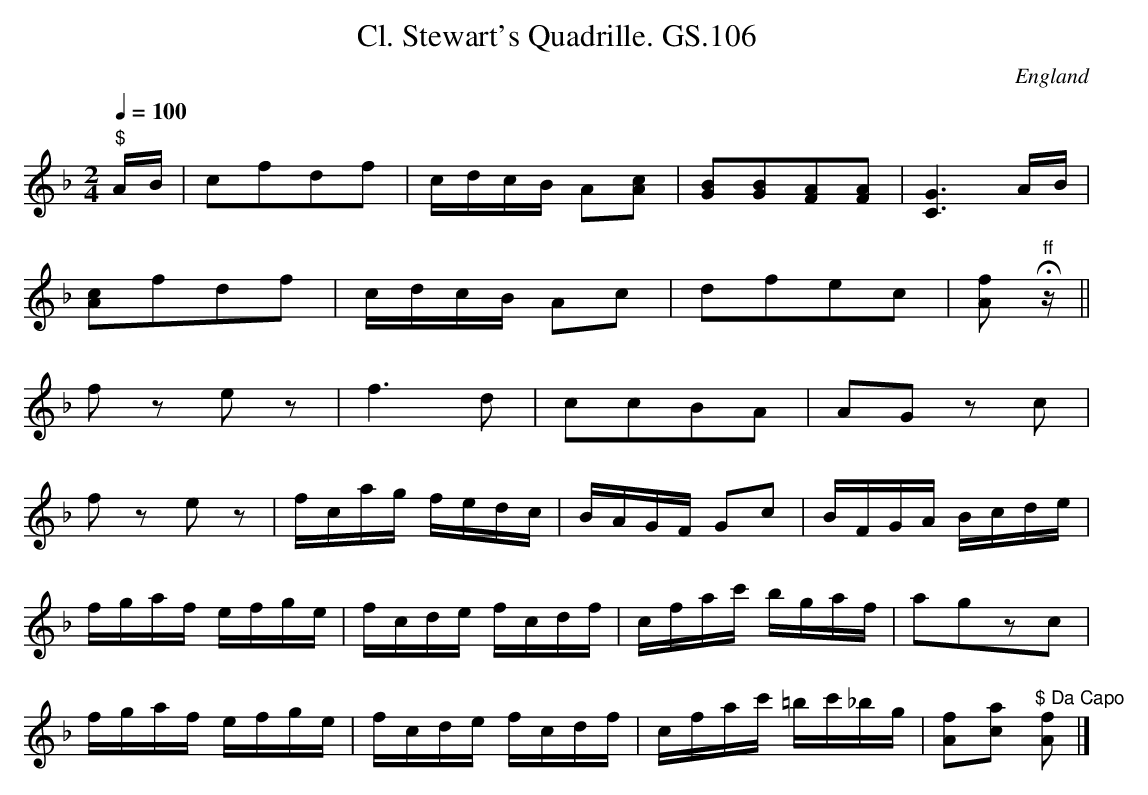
X:1
T:Cl. Stewart's Quadrille. GS.106
M:2/4
L:1/16
Q:1/4=100
O:England
K:F major
"$"AB | c2f2d2f2 | cdcB A2[A2c2] | [G2B2][G2B2][F2A2][F2A2] |\
[C6G6] AB |!
[A2c2]f2d2f2 | cdcB A2c2 |d2f2e2c2 | [A2f2] H"^ff" z ||!
f2 z2e2z2 | f6 d2 | c2c2B2A2 |A2G2 z2 c2 |!
f2 z2 e2 z2 | fcag fedc | BAGF G2c2 | BFGA Bcde |!
fgaf efge | fcde fcdf | cfac' bgaf | a2g2z2c2 |!
fgaf efge | fcde fcdf | cfac' =bc'_bg | \
[A2f2][c2a2] "$ Da Capo"[A2f2]|]
